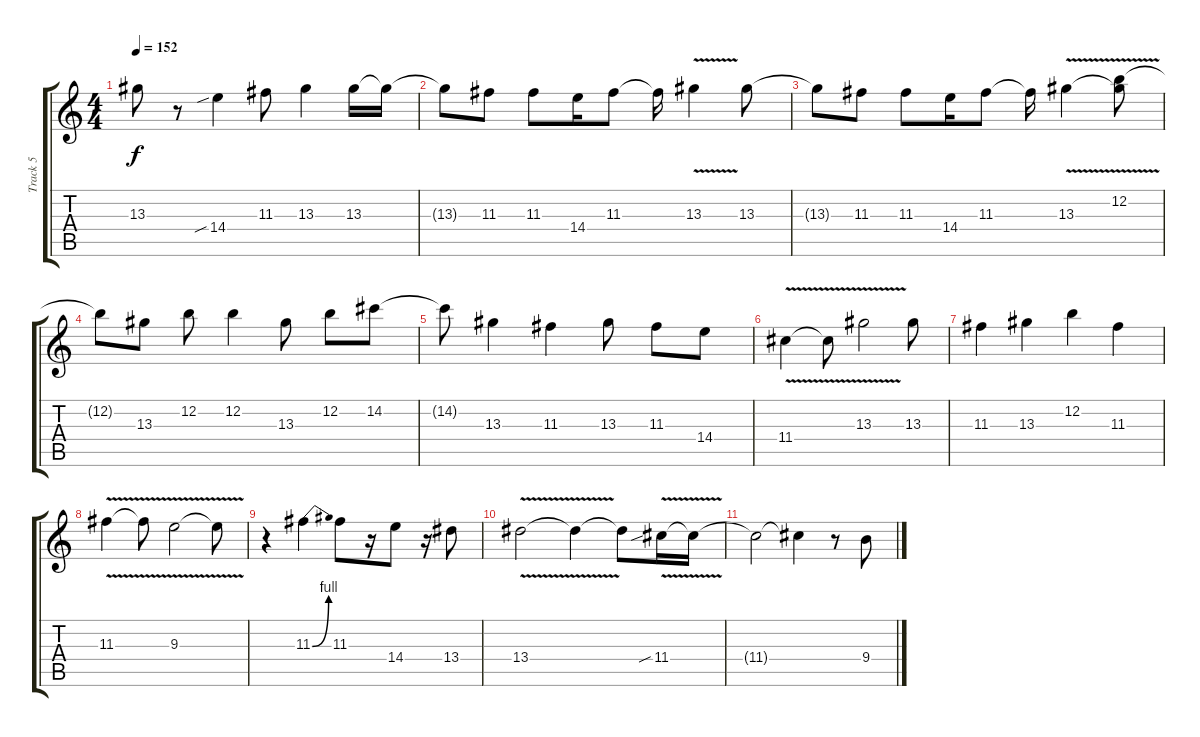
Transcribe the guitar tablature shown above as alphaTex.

\track ("Track 5" "Track 5") {instrument overdrivenguitar}
\staff {score tabs}
\tuning (E4 B3 G3 D3 A2 E2) {hide}
\ts (4 4)
\tempo 152
\clef g2
\ks c
13.3{t}.8{dy f} r.8 14.4{sib}.4 11.3.8 13.3.4 13.3.16 13.3{t}.16 |
13.3{t}.8 11.3.8 11.3.8 14.4.16 11.3.8 11.3{t}.16 13.3{v}.4 13.3.8 |
13.3{t}.8 11.3.8 11.3.8 14.4.16 11.3.8 11.3{t}.16 13.3{v}.4 (12.2 13.3{t}).8 |
12.2{t}.8 13.3.8 12.2.8 12.2.4 13.3.8 12.2.8 14.2.8 |
14.2{t}.8 13.3.4 11.3.4 13.3.8 11.3.8 14.4.8 |
11.4{v}.4 11.4{t}.8 13.3{v}.2 13.3.8 |
11.3.4 13.3.4 12.2.4 11.3.4 |
11.3{v}.4 11.3{t}.8 9.3{v}.2 9.3{t}.8 |
r.4 11.3{be (bend 0 0 60 4)}.4 11.3.8 r.16 14.4.8 r.16 13.4.8 |
13.4{v}.2 13.4{t}.4 13.4{t}.8 11.4{v sib}.16 11.4{t}.16 |
11.4{t}.2 11.4{t}.4 r.8 9.4.8
